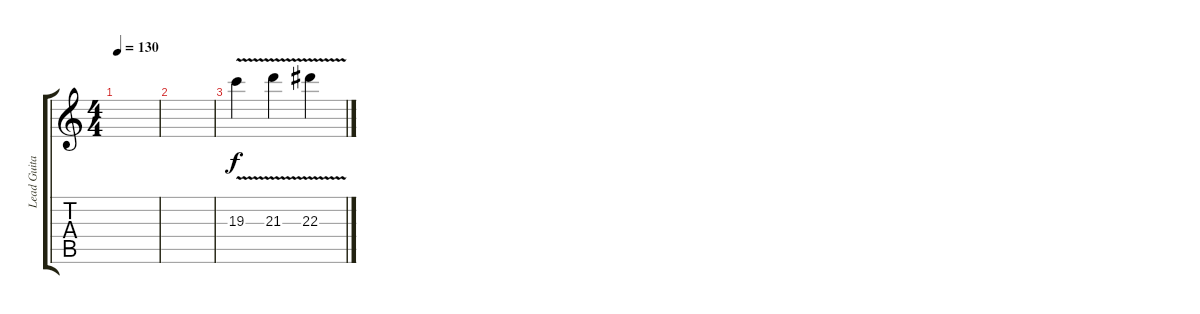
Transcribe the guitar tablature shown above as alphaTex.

\track ("Lead Guitar" "Lead Guita") {instrument distortionguitar}
\staff {score tabs}
\tuning (D4 A3 F3 C3 G2 C2) {hide}
\ts (4 4)
\tempo 130
\clef g2
\ks c
|
|
19.3{v}.4{volume 11 instrument electricguitarjazz} 21.3{v}.4 22.3{v}.4
